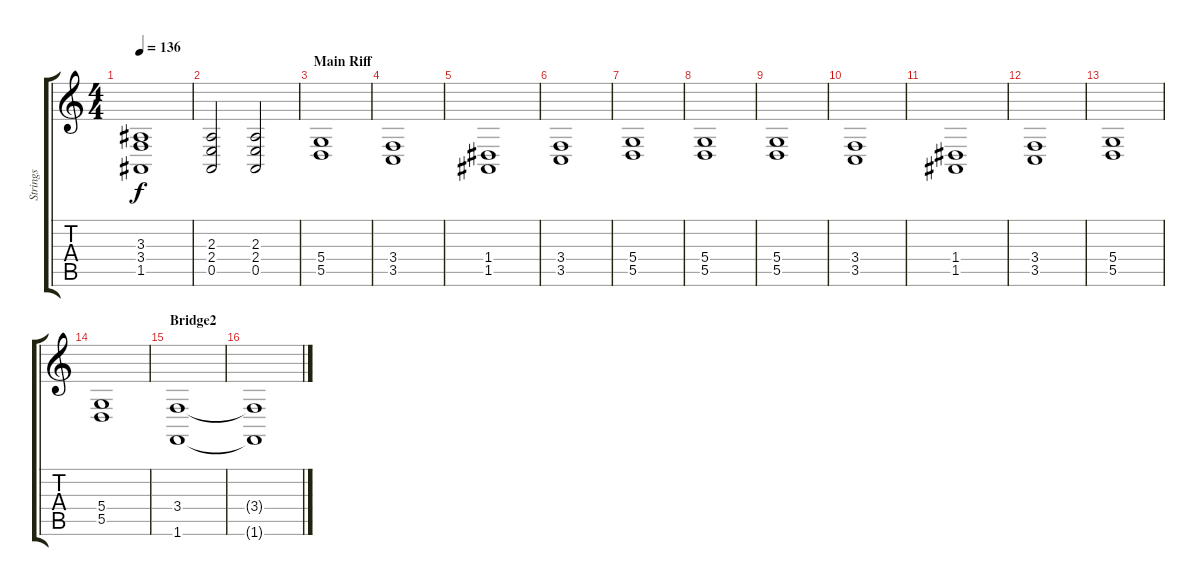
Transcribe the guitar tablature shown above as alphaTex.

\track ("Strings" "Strings") {instrument stringensemble1}
\staff {score tabs}
\tuning (E4 B3 G3 D3 A2 E2) {hide}
\ts (4 4)
\tempo 136
\clef g2
\ks c
(3.3 3.4 1.5).1{dy f} |
(2.3 2.4 0.5).2 (2.3 2.4 0.5).2 |
\section ("" "Main Riff")
(5.4 5.5).1 |
(3.4 3.5).1 |
(1.4 1.5).1 |
(3.4 3.5).1 |
(5.4 5.5).1 |
(5.4 5.5).1 |
(5.4 5.5).1 |
(3.4 3.5).1 |
(1.4 1.5).1 |
(3.4 3.5).1 |
(5.4 5.5).1 |
(5.4 5.5).1 |
\section ("" "Bridge2")
(3.4 1.6).1 |
(3.4{t} 1.6{t}).1
